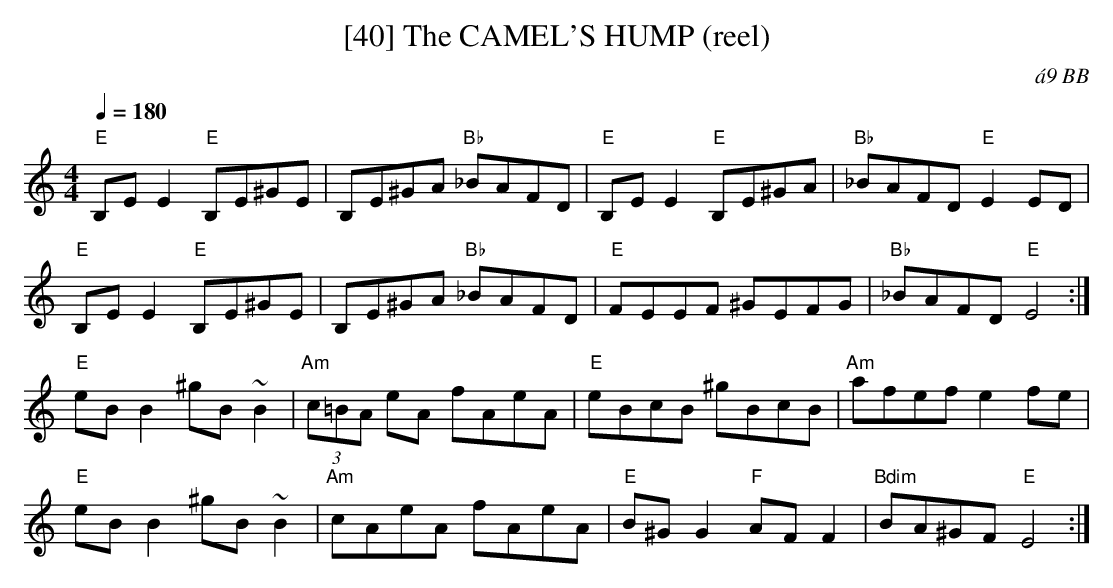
X:1
T:[40] The CAMEL'S HUMP (reel)
C:\'a9 BB
Q:1/4=180
M:4/4
L:1/8
K:C
"E"B,E E2 "E"B,E^GE|B,E^GA "Bb"_BAFD|"E"B,E E2 "E"B,E^GA|"Bb"_BAFD "E"E2 ED|
"E"B,E E2 "E"B,E^GE|B,E^GA "Bb"_BAFD|"E"FEEF ^GEFG|"Bb"_BAFD "E"E4 :|
"E"eB B2 ^gB~B2|"Am"(3c=BA eA fAeA|"E"eBcB ^gBcB|"Am"afef e2 fe|
"E"eB B2 ^gB~B2|"Am"cAeA fAeA|"E"B^G G2 "F"AF F2|"Bdim"BA^GF "E"E4 :|
